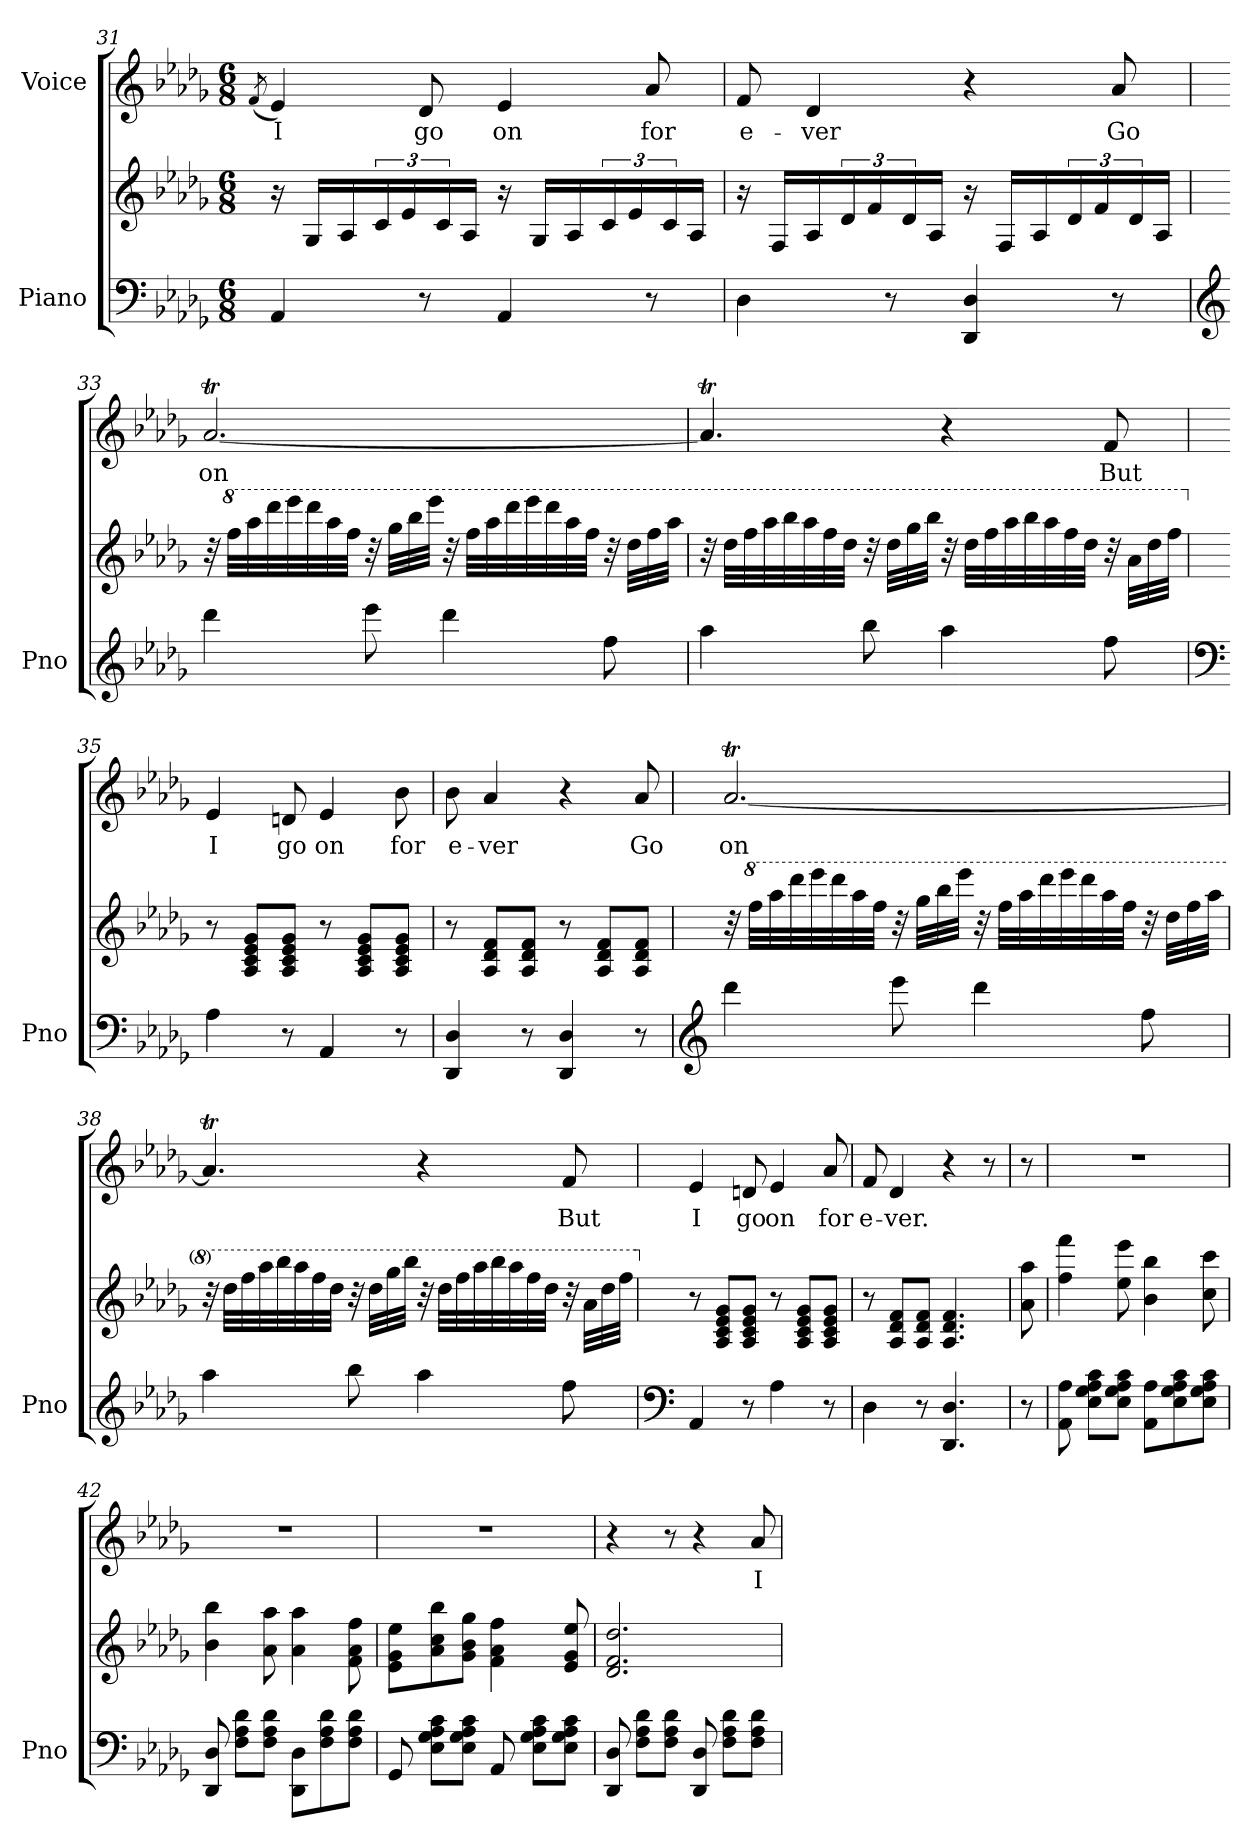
**kern	**kern	**kern	**text
*part2	*part2	*part1	*part1
*staff3	*staff2	*staff1	*staff1
*I"Piano	*	*I"Voice	*
*I'Pno	*	*	*
*clefF4	*clefG2	*clefG2	*
*k[b-e-a-d-g-]	*k[b-e-a-d-g-]	*k[b-e-a-d-g-]	*
*M6/8	*M6/8	*M6/8	*
=31	=31	=31	=31
.	.	(<8qf/	.
!	!	!	!LO:LY:b
4AA-/	16r	4e-/)	I
.	16G-/LL	.	.
.	16A-/	.	.
.	24c/	.	.
.	24e-/	.	.
!	!	!	!LO:LY:b
8r	.	8d-/	go
.	24c/	.	.
.	16A-/JJ	.	.
!	!	!	!LO:LY:b
4AA-/	16r	4e-/	on
.	16G-/LL	.	.
.	16A-/	.	.
.	24c/	.	.
.	24e-/	.	.
!	!	!	!LO:LY:b
8r	.	8a-/	for
.	24c/	.	.
.	16A-/JJ	.	.
!!LO:PB:g=z
=32	=32	=32	=32
!	!	!	!LO:LY:b
4D-\	16r	8f/	e-
.	16F/LL	.	.
!	!	!	!LO:LY:b
.	16A-/	4d-/	-ver
.	24d-/	.	.
.	24f/	.	.
8r	.	.	.
.	24d-/	.	.
.	16A-/JJ	.	.
4DD-/ 4D-/	16r	4r	.
.	16F/LL	.	.
.	16A-/	.	.
.	24d-/	.	.
.	24f/	.	.
!	!	!	!LO:LY:b
8r	.	8a-/	Go
.	24d-/	.	.
.	16A-/JJ	.	.
=33	=33	=33	=33
*clefG2	*	*	*
*	*	*MM70	*
!	!	!	!LO:LY:b
4ddd-\	32r	[2.a-T/	on
*	*8va	*	*
.	32fff\LLL	.	.
.	32aaa-\	.	.
.	32dddd-\	.	.
.	32eeee-\	.	.
.	32dddd-\	.	.
.	32aaa-\	.	.
.	32fff\JJJ	.	.
8eee-\	32r	.	.
.	32ggg-\LLL	.	.
.	32bbb-\	.	.
.	32eeee-\JJJ	.	.
4ddd-\	32r	.	.
.	32fff\LLL	.	.
.	32aaa-\	.	.
.	32dddd-\	.	.
.	32eeee-\	.	.
.	32dddd-\	.	.
.	32aaa-\	.	.
.	32fff\JJJ	.	.
8ff\	32r	.	.
.	32ddd-\LLL	.	.
.	32fff\	.	.
.	32aaa-\JJJ	.	.
!!LO:LB:g=z
=34	=34	=34	=34
4aa-\	32r	4.a-T/]	.
.	32ddd-\LLL	.	.
.	32fff\	.	.
.	32aaa-\	.	.
.	32bbb-\	.	.
.	32aaa-\	.	.
.	32fff\	.	.
.	32ddd-\JJJ	.	.
8bb-\	32r	.	.
.	32ddd-\LLL	.	.
.	32ggg-\	.	.
.	32bbb-\JJJ	.	.
4aa-\	32r	4r	.
.	32ddd-\LLL	.	.
.	32fff\	.	.
.	32aaa-\	.	.
.	32bbb-\	.	.
.	32aaa-\	.	.
.	32fff\	.	.
.	32ddd-\JJJ	.	.
*	*	*MM90	*
!	!	!	!LO:LY:b
8ff\	32r	8f/	But
.	32aa-\LLL	.	.
.	32ddd-\	.	.
.	32fff\JJJ	.	.
=35	=35	=35	=35
*clefF4	*	*	*
*	*X8va	*	*
!	!	!	!LO:LY:b
4A-\	8r	4e-/	I
.	8A-/ 8c/ 8e-/ 8g-/L	.	.
!	!	!	!LO:LY:b
8r	8A-/ 8c/ 8e-/ 8g-/J	8dn/	go
!	!	!	!LO:LY:b
4AA-/	8r	4e-/	on
.	8A-/ 8c/ 8e-/ 8g-/L	.	.
!	!	!	!LO:LY:b
8r	8A-/ 8c/ 8e-/ 8g-/J	8b-\	for
!!LO:LB:g=z
=36	=36	=36	=36
!	!	!	!LO:LY:b
4DD-/ 4D-/	8r	8b-\	e-
!	!	!	!LO:LY:b
.	8A-/ 8d-/ 8f/L	4a-/	-ver
8r	8A-/ 8d-/ 8f/J	.	.
4DD-/ 4D-/	8r	4r	.
.	8A-/ 8d-/ 8f/L	.	.
!	!	!	!LO:LY:b
8r	8A-/ 8d-/ 8f/J	8a-/	Go
=37	=37	=37	=37
*clefG2	*	*	*
*	*	*MM70	*
!	!	!	!LO:LY:b
4ddd-\	32r	[2.a-T/	on
*	*8va	*	*
.	32fff\LLL	.	.
.	32aaa-\	.	.
.	32dddd-\	.	.
.	32eeee-\	.	.
.	32dddd-\	.	.
.	32aaa-\	.	.
.	32fff\JJJ	.	.
8eee-\	32r	.	.
.	32ggg-\LLL	.	.
.	32bbb-\	.	.
.	32eeee-\JJJ	.	.
4ddd-\	32r	.	.
.	32fff\LLL	.	.
.	32aaa-\	.	.
.	32dddd-\	.	.
.	32eeee-\	.	.
.	32dddd-\	.	.
.	32aaa-\	.	.
.	32fff\JJJ	.	.
8ff\	32r	.	.
.	32ddd-\LLL	.	.
.	32fff\	.	.
.	32aaa-\JJJ	.	.
!!LO:LB:g=z
=38	=38	=38	=38
4aa-\	32r	4.a-T/]	.
.	32ddd-\LLL	.	.
.	32fff\	.	.
.	32aaa-\	.	.
.	32bbb-\	.	.
.	32aaa-\	.	.
.	32fff\	.	.
.	32ddd-\JJJ	.	.
8bb-\	32r	.	.
.	32ddd-\LLL	.	.
.	32ggg-\	.	.
.	32bbb-\JJJ	.	.
4aa-\	32r	4r	.
.	32ddd-\LLL	.	.
.	32fff\	.	.
.	32aaa-\	.	.
.	32bbb-\	.	.
.	32aaa-\	.	.
.	32fff\	.	.
.	32ddd-\JJJ	.	.
*	*	*MM90	*
!	!	!	!LO:LY:b
8ff\	32r	8f/	But
.	32aa-\LLL	.	.
.	32ddd-\	.	.
.	32fff\JJJ	.	.
=39	=39	=39	=39
*clefF4	*	*	*
*	*X8va	*	*
!	!	!	!LO:LY:b
4AA-/	8r	4e-/	I
.	8A-/ 8c/ 8e-/ 8g-/L	.	.
!	!	!	!LO:LY:b
8r	8A-/ 8c/ 8e-/ 8g-/J	8dn/	go
!	!	!	!LO:LY:b
4A-\	8r	4e-/	on
.	8A-/ 8c/ 8e-/ 8g-/L	.	.
!	!	!	!LO:LY:b
8r	8A-/ 8c/ 8e-/ 8g-/J	8a-/	for
=40	=40	=40	=40
!	!	!	!LO:LY:b
4D-\	8r	8f/	e-
!	!	!	!LO:LY:b
.	8A-/ 8d-/ 8f/L	4d-/	-ver.
8r	8A-/ 8d-/ 8f/J	.	.
4.DD-/ 4.D-/	4.A-/ 4.d-/ 4.f/	4r	.
.	.	8r	.
!!LO:PB:g=z
=40X1	=40X1	=40X1	=40X1
*	*	*MM100	*
8r	8a-\ 8aa-\	8r	.
=41	=41	=41	=41
8AA-\ 8A-\	4ff\ 4fff\	2.r	.
8E-\ 8G-\ 8A-\ 8c\L	.	.	.
8E-\ 8G-\ 8A-\ 8c\J	8ee-\ 8eee-\	.	.
8AA-\ 8A-\L	4b-\ 4bb-\	.	.
8E-\ 8G-\ 8A-\ 8c\	.	.	.
8E-\ 8G-\ 8A-\ 8c\J	8cc\ 8ccc\	.	.
=42	=42	=42	=42
8DD-/ 8D-/	4b-\ 4bb-\	2.r	.
8F\ 8A-\ 8d-\L	.	.	.
8F\ 8A-\ 8d-\J	8a-\ 8aa-\	.	.
8DD-\ 8D-\L	4a-\ 4aa-\	.	.
8F\ 8A-\ 8d-\	.	.	.
8F\ 8A-\ 8d-\J	8f\ 8a-\ 8ff\	.	.
=43	=43	=43	=43
8GG-/	8e-\ 8g-\ 8ee-\L	2.r	.
8E-\ 8G-\ 8A-\ 8c\L	8a-\ 8cc\ 8bb-\	.	.
8E-\ 8G-\ 8A-\ 8c\J	8g-\ 8b-\ 8gg-\J	.	.
8AA-/	4f\ 4a-\ 4ff\	.	.
8E-\ 8G-\ 8A-\ 8c\L	.	.	.
8E-\ 8G-\ 8A-\ 8c\J	8e-/ 8g-/ 8ee-/	.	.
!!LO:LB:g=z
=44	=44	=44	=44
8DD-/ 8D-/	2.d-/ 2.f/ 2.dd-/	4r	.
8F\ 8A-\ 8d-\L	.	.	.
8F\ 8A-\ 8d-\J	.	8r	.
8DD-/ 8D-/	.	4r	.
8F\ 8A-\ 8d-\L	.	.	.
!	!	!	!LO:LY:b
8F\ 8A-\ 8d-\J	.	8a-/	I
=	=	=	=
*-	*-	*-	*-
